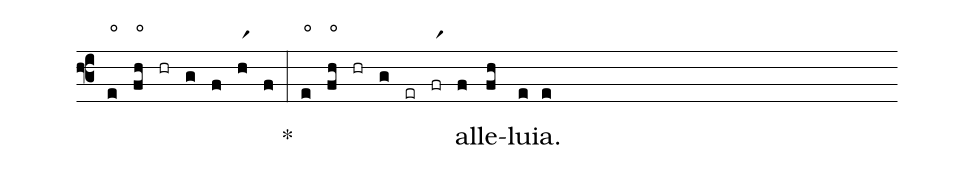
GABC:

%%
(f3) (e[alt:°]) (fh[alt:°]) (hr) (g[alt:~]) (f) (hr1) (f) *(:) (e[alt:°]) (fh[alt:°]) (hr) (g[alt:~]) (er) (fr1r) al(f)le(fh)lu(e)ia.(e)
